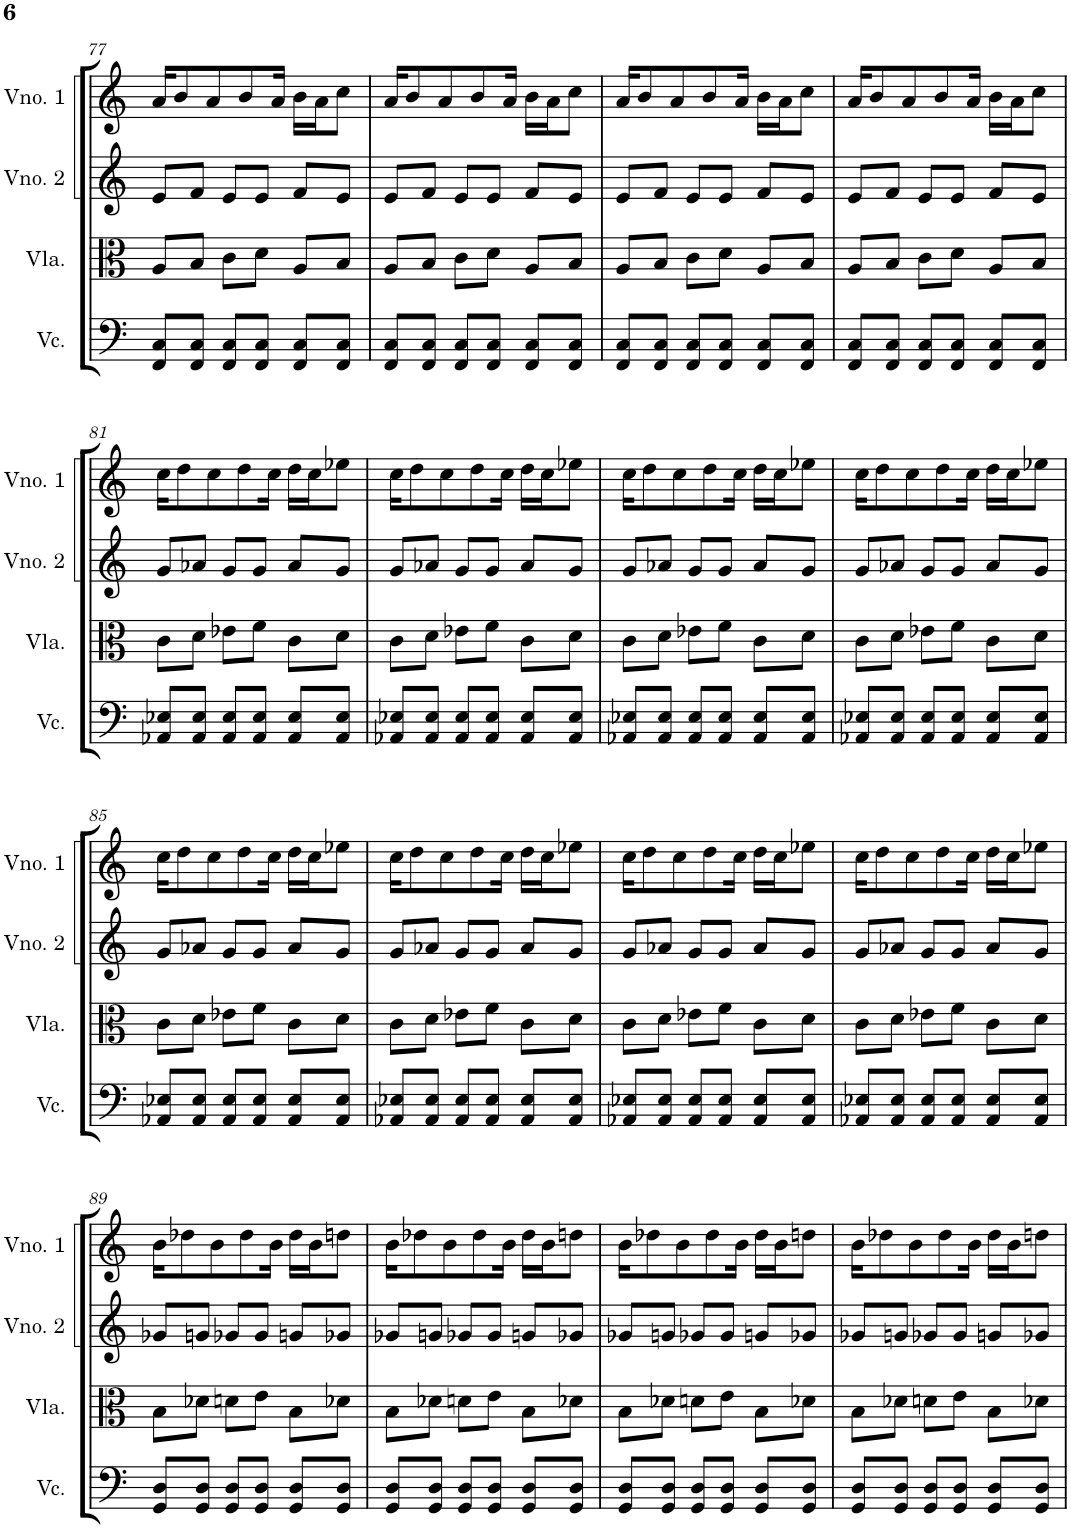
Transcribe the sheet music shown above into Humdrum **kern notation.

**kern	**kern	**kern	**kern
*part4	*part3	*part2	*part1
*staff4	*staff3	*staff2	*staff1
*I"Violoncelo	*I"Viola	*I"Violino 2	*I"Violino 1
*I'Vc.	*I'Vla.	*I'Vno. 2	*I'Vno. 1
!!LO:PB:g=z
*clefF4	*clefC3	*clefG2	*clefG2
*k[]	*k[]	*k[]	*k[]
*M3/4	*M3/4	*M3/4	*M3/4
=77	=77	=77	=77
8FF/ 8C/L	8A/L	8e/L	16a/KL
.	.	.	8b/
8FF/ 8C/J	8B/J	8f/J	.
.	.	.	8a/
8FF/ 8C/L	8c\L	8e/L	.
.	.	.	8b/
8FF/ 8C/J	8d\J	8e/J	.
.	.	.	16a/Jk
8FF/ 8C/L	8A/L	8f/L	16b\LL
.	.	.	16a\J
8FF/ 8C/J	8B/J	8e/J	8cc\J
=78	=78	=78	=78
8FF/ 8C/L	8A/L	8e/L	16a/KL
.	.	.	8b/
8FF/ 8C/J	8B/J	8f/J	.
.	.	.	8a/
8FF/ 8C/L	8c\L	8e/L	.
.	.	.	8b/
8FF/ 8C/J	8d\J	8e/J	.
.	.	.	16a/Jk
8FF/ 8C/L	8A/L	8f/L	16b\LL
.	.	.	16a\J
8FF/ 8C/J	8B/J	8e/J	8cc\J
=79	=79	=79	=79
8FF/ 8C/L	8A/L	8e/L	16a/KL
.	.	.	8b/
8FF/ 8C/J	8B/J	8f/J	.
.	.	.	8a/
8FF/ 8C/L	8c\L	8e/L	.
.	.	.	8b/
8FF/ 8C/J	8d\J	8e/J	.
.	.	.	16a/Jk
8FF/ 8C/L	8A/L	8f/L	16b\LL
.	.	.	16a\J
8FF/ 8C/J	8B/J	8e/J	8cc\J
=80	=80	=80	=80
8FF/ 8C/L	8A/L	8e/L	16a/KL
.	.	.	8b/
8FF/ 8C/J	8B/J	8f/J	.
.	.	.	8a/
8FF/ 8C/L	8c\L	8e/L	.
.	.	.	8b/
8FF/ 8C/J	8d\J	8e/J	.
.	.	.	16a/Jk
8FF/ 8C/L	8A/L	8f/L	16b\LL
.	.	.	16a\J
8FF/ 8C/J	8B/J	8e/J	8cc\J
!!LO:LB:g=z
=81	=81	=81	=81
8AA-X/ 8E-X/L	8c\L	8g/L	16cc\KL
.	.	.	8dd\
8AA-/ 8E-/J	8d\J	8a-X/J	.
.	.	.	8cc\
8AA-/ 8E-/L	8e-X\L	8g/L	.
.	.	.	8dd\
8AA-/ 8E-/J	8f\J	8g/J	.
.	.	.	16cc\Jk
8AA-/ 8E-/L	8c\L	8a-/L	16dd\LL
.	.	.	16cc\J
8AA-/ 8E-/J	8d\J	8g/J	8ee-X\J
=82	=82	=82	=82
8AA-X/ 8E-X/L	8c\L	8g/L	16cc\KL
.	.	.	8dd\
8AA-/ 8E-/J	8d\J	8a-X/J	.
.	.	.	8cc\
8AA-/ 8E-/L	8e-X\L	8g/L	.
.	.	.	8dd\
8AA-/ 8E-/J	8f\J	8g/J	.
.	.	.	16cc\Jk
8AA-/ 8E-/L	8c\L	8a-/L	16dd\LL
.	.	.	16cc\J
8AA-/ 8E-/J	8d\J	8g/J	8ee-X\J
=83	=83	=83	=83
8AA-X/ 8E-X/L	8c\L	8g/L	16cc\KL
.	.	.	8dd\
8AA-/ 8E-/J	8d\J	8a-X/J	.
.	.	.	8cc\
8AA-/ 8E-/L	8e-X\L	8g/L	.
.	.	.	8dd\
8AA-/ 8E-/J	8f\J	8g/J	.
.	.	.	16cc\Jk
8AA-/ 8E-/L	8c\L	8a-/L	16dd\LL
.	.	.	16cc\J
8AA-/ 8E-/J	8d\J	8g/J	8ee-X\J
=84	=84	=84	=84
8AA-X/ 8E-X/L	8c\L	8g/L	16cc\KL
.	.	.	8dd\
8AA-/ 8E-/J	8d\J	8a-X/J	.
.	.	.	8cc\
8AA-/ 8E-/L	8e-X\L	8g/L	.
.	.	.	8dd\
8AA-/ 8E-/J	8f\J	8g/J	.
.	.	.	16cc\Jk
8AA-/ 8E-/L	8c\L	8a-/L	16dd\LL
.	.	.	16cc\J
8AA-/ 8E-/J	8d\J	8g/J	8ee-X\J
!!LO:LB:g=z
=85	=85	=85	=85
8AA-X/ 8E-X/L	8c\L	8g/L	16cc\KL
.	.	.	8dd\
8AA-/ 8E-/J	8d\J	8a-X/J	.
.	.	.	8cc\
8AA-/ 8E-/L	8e-X\L	8g/L	.
.	.	.	8dd\
8AA-/ 8E-/J	8f\J	8g/J	.
.	.	.	16cc\Jk
8AA-/ 8E-/L	8c\L	8a-/L	16dd\LL
.	.	.	16cc\J
8AA-/ 8E-/J	8d\J	8g/J	8ee-X\J
=86	=86	=86	=86
8AA-X/ 8E-X/L	8c\L	8g/L	16cc\KL
.	.	.	8dd\
8AA-/ 8E-/J	8d\J	8a-X/J	.
.	.	.	8cc\
8AA-/ 8E-/L	8e-X\L	8g/L	.
.	.	.	8dd\
8AA-/ 8E-/J	8f\J	8g/J	.
.	.	.	16cc\Jk
8AA-/ 8E-/L	8c\L	8a-/L	16dd\LL
.	.	.	16cc\J
8AA-/ 8E-/J	8d\J	8g/J	8ee-X\J
=87	=87	=87	=87
8AA-X/ 8E-X/L	8c\L	8g/L	16cc\KL
.	.	.	8dd\
8AA-/ 8E-/J	8d\J	8a-X/J	.
.	.	.	8cc\
8AA-/ 8E-/L	8e-X\L	8g/L	.
.	.	.	8dd\
8AA-/ 8E-/J	8f\J	8g/J	.
.	.	.	16cc\Jk
8AA-/ 8E-/L	8c\L	8a-/L	16dd\LL
.	.	.	16cc\J
8AA-/ 8E-/J	8d\J	8g/J	8ee-X\J
=88	=88	=88	=88
8AA-X/ 8E-X/L	8c\L	8g/L	16cc\KL
.	.	.	8dd\
8AA-/ 8E-/J	8d\J	8a-X/J	.
.	.	.	8cc\
8AA-/ 8E-/L	8e-X\L	8g/L	.
.	.	.	8dd\
8AA-/ 8E-/J	8f\J	8g/J	.
.	.	.	16cc\Jk
8AA-/ 8E-/L	8c\L	8a-/L	16dd\LL
.	.	.	16cc\J
8AA-/ 8E-/J	8d\J	8g/J	8ee-X\J
!!LO:LB:g=z
=89	=89	=89	=89
8GG/ 8D/L	8B\L	8g-X/L	16b\KL
.	.	.	8dd-X\
8GG/ 8D/J	8d-X\J	8gn/J	.
.	.	.	8b\
8GG/ 8D/L	8dn\L	8g-X/L	.
.	.	.	8dd-\
8GG/ 8D/J	8e\J	8g-/J	.
.	.	.	16b\Jk
8GG/ 8D/L	8B\L	8gn/L	16dd-\LL
.	.	.	16b\J
8GG/ 8D/J	8d-X\J	8g-X/J	8ddn\J
=90	=90	=90	=90
8GG/ 8D/L	8B\L	8g-X/L	16b\KL
.	.	.	8dd-X\
8GG/ 8D/J	8d-X\J	8gn/J	.
.	.	.	8b\
8GG/ 8D/L	8dn\L	8g-X/L	.
.	.	.	8dd-\
8GG/ 8D/J	8e\J	8g-/J	.
.	.	.	16b\Jk
8GG/ 8D/L	8B\L	8gn/L	16dd-\LL
.	.	.	16b\J
8GG/ 8D/J	8d-X\J	8g-X/J	8ddn\J
=91	=91	=91	=91
8GG/ 8D/L	8B\L	8g-X/L	16b\KL
.	.	.	8dd-X\
8GG/ 8D/J	8d-X\J	8gn/J	.
.	.	.	8b\
8GG/ 8D/L	8dn\L	8g-X/L	.
.	.	.	8dd-\
8GG/ 8D/J	8e\J	8g-/J	.
.	.	.	16b\Jk
8GG/ 8D/L	8B\L	8gn/L	16dd-\LL
.	.	.	16b\J
8GG/ 8D/J	8d-X\J	8g-X/J	8ddn\J
=92	=92	=92	=92
8GG/ 8D/L	8B\L	8g-X/L	16b\KL
.	.	.	8dd-X\
8GG/ 8D/J	8d-X\J	8gn/J	.
.	.	.	8b\
8GG/ 8D/L	8dn\L	8g-X/L	.
.	.	.	8dd-\
8GG/ 8D/J	8e\J	8g-/J	.
.	.	.	16b\Jk
8GG/ 8D/L	8B\L	8gn/L	16dd-\LL
.	.	.	16b\J
8GG/ 8D/J	8d-X\J	8g-X/J	8ddn\J
=	=	=	=
*-	*-	*-	*-
